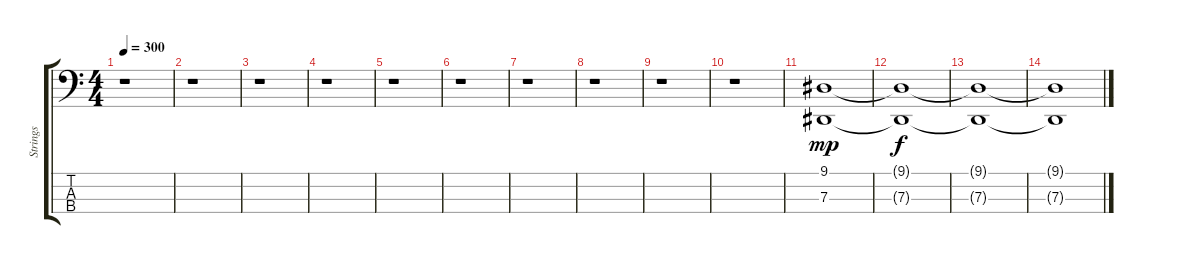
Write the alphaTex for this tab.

\track ("Strings" "Strings") {instrument stringensemble2}
\staff {score tabs}
\tuning (Gb2 Db2 Ab1 Eb1) {hide}
\ts (4 4)
\tempo 300
\clef f4
\ks c
r.1{dy f} |
r.1 |
r.1 |
r.1 |
r.1 |
r.1 |
r.1 |
r.1 |
r.1 |
r.1 |
(9.1 7.3).1{dy mp} |
(9.1{t} 7.3{t}).1{dy f} |
(9.1{t} 7.3{t}).1 |
(9.1{t} 7.3{t}).1
